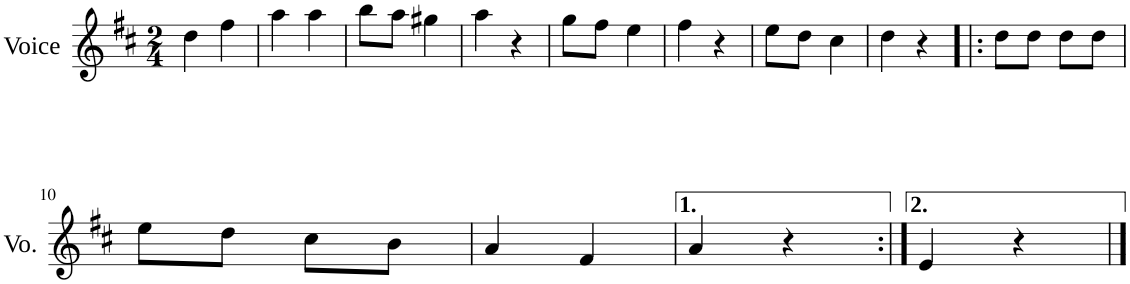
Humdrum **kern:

**kern
*part1
*staff1
*I"Voice
*I'Vo.
*clefG2
*k[f#c#]
*M2/4
=1
4dd\
4ff#\
=2
4aa\
4aa\
=3
8bb\L
8aa\J
4gg#X\
=4
4aa\
4r
=5
8gg\L
8ff#\J
4ee\
=6
4ff#\
4r
=7
8ee\L
8dd\J
4cc#\
=8
4dd\
4r
=9!|:
8dd\L
8dd\J
8dd\L
8dd\J
!!LO:LB:g=z
=10
8ee\L
8dd\J
8cc#\L
8b\J
=11
4a/
4f#/
=12
4a/
4r
=13:|!
4e/
4r
==
*-
